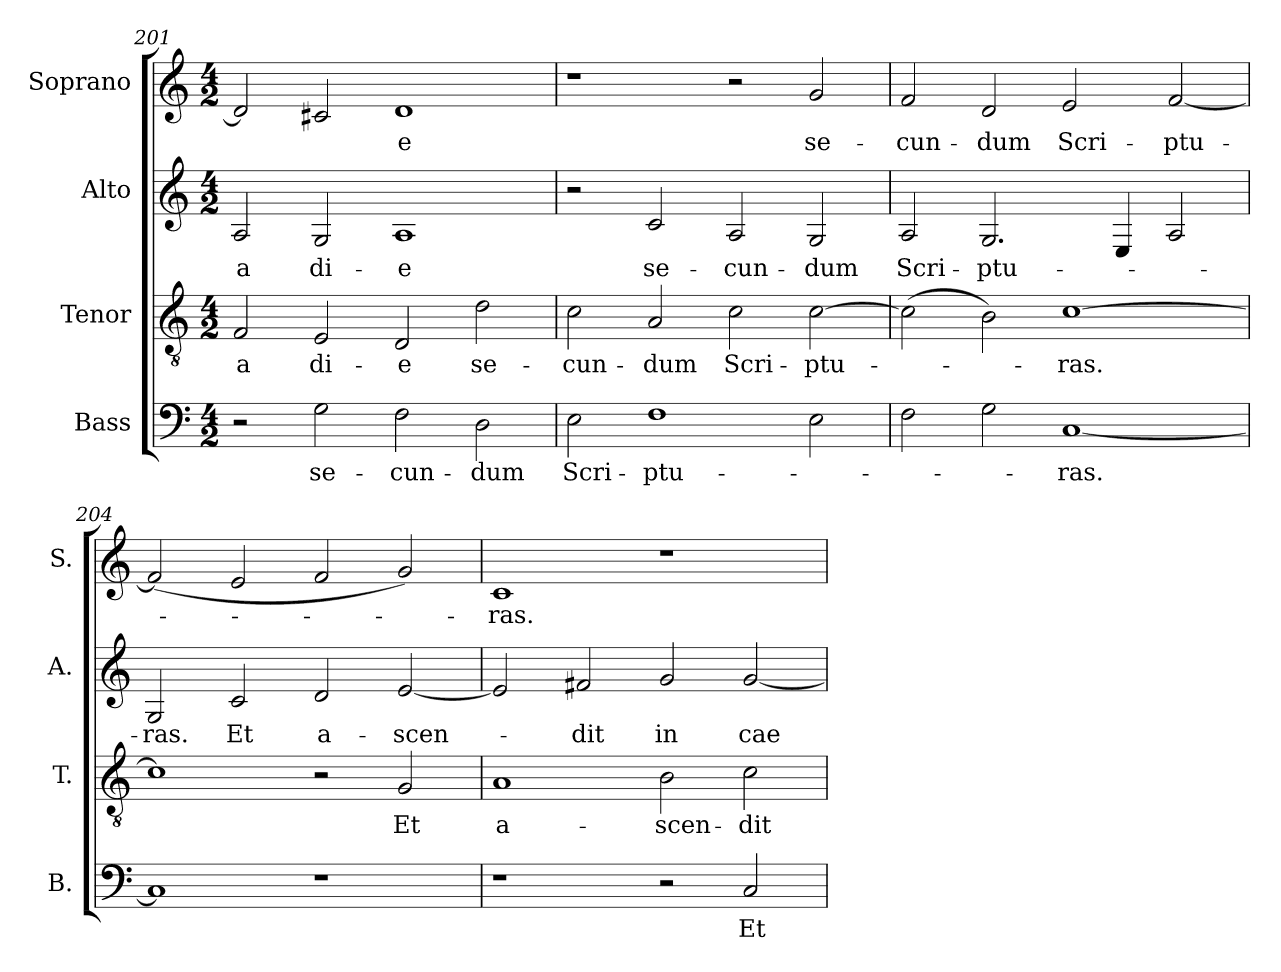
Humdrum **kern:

**kern	**text	**kern	**text	**kern	**text	**kern	**text
*part4	*part4	*part3	*part3	*part2	*part2	*part1	*part1
*staff4	*staff4	*staff3	*staff3	*staff2	*staff2	*staff1	*staff1
*I"Bass	*	*I"Tenor	*	*I"Alto	*	*I"Soprano	*
*I'B.	*	*I'T.	*	*I'A.	*	*I'S.	*
*clefF4	*	*clefGv2	*	*clefG2	*	*clefG2	*
*	*	*ITrd7c12	*	*	*	*	*
*k[]	*	*k[]	*	*k[]	*	*k[]	*
*C:	*	*C:	*	*C:	*	*C:	*
*M4/2	*	*M4/2	*	*M4/2	*	*M4/2	*
=201	=201	=201	=201	=201	=201	=201	=201
!	!	!	!LO:LY:b:color=#000000	!	!	!	!
!	!	!	!	!	!LO:LY:b:color=#000000	!	!
2r	.	2FFi/	-a	2Ai/	-a	2di/]	.
!	!LO:LY:b:color=#000000	!	!	!	!	!	!
!	!	!	!LO:LY:b:color=#000000	!	!	!	!
!	!	!	!	!	!LO:LY:b:color=#000000	!	!
2Gi\	se-	2EEi/	di-	2Gi/	di-	2c#Xi/	.
!	!LO:LY:b:color=#000000	!	!	!	!	!	!
!	!	!	!LO:LY:b:color=#000000	!	!	!	!
!	!	!	!	!	!LO:LY:b:color=#000000	!	!
!	!	!	!	!	!	!	!LO:LY:b:color=#000000
2Fi\	-cun-	2DDi/	-e	1Ai	-e	1di	-e
!	!LO:LY:b:color=#000000	!	!	!	!	!	!
!	!	!	!LO:LY:b:color=#000000	!	!	!	!
2Di\	-dum	2Di\	se-	.	.	.	.
=202	=202	=202	=202	=202	=202	=202	=202
!	!LO:LY:b:color=#000000	!	!	!	!	!	!
!	!	!	!LO:LY:b:color=#000000	!	!	!	!
2Ei\	Scri-	2Ci\	-cun-	2r	.	1r	.
!	!LO:LY:b:color=#000000	!	!	!	!	!	!
!	!	!	!LO:LY:b:color=#000000	!	!	!	!
!	!	!	!	!	!LO:LY:b:color=#000000	!	!
1Fi	-ptu-	2AAi/	-dum	2ci/	se-	.	.
!	!	!	!LO:LY:b:color=#000000	!	!	!	!
!	!	!	!	!	!LO:LY:b:color=#000000	!	!
.	.	2Ci\	Scri-	2Ai/	-cun-	2r	.
!	!	!	!LO:LY:b:color=#000000	!	!	!	!
!	!	!	!	!	!LO:LY:b:color=#000000	!	!
!	!	!	!	!	!	!	!LO:LY:b:color=#000000
2Ei\	.	[2Ci\	-ptu-	2Gi/	-dum	2gi/	se-
=203	=203	=203	=203	=203	=203	=203	=203
!	!	!	!	!	!LO:LY:b:color=#000000	!	!
!	!	!	!	!	!	!	!LO:LY:b:color=#000000
2Fi\	.	(2Ci\]	.	2Ai/	Scri-	2fi/	-cun-
!	!	!	!	!	!LO:LY:b:color=#000000	!	!
!	!	!	!	!	!	!	!LO:LY:b:color=#000000
2Gi\	.	2BBi\)	.	2.Gi/	-ptu-	2di/	-dum
!	!LO:LY:b:color=#000000	!	!	!	!	!	!
!	!	!	!LO:LY:b:color=#000000	!	!	!	!
!	!	!	!	!	!	!	!LO:LY:b:color=#000000
[1Ci	-ras.	[1Ci	-ras.	.	.	2ei/	Scri-
.	.	.	.	4Ei/	.	.	.
!	!	!	!	!	!	!	!LO:LY:b:color=#000000
.	.	.	.	2Ai/	.	[2fi/	-ptu-
=204	=204	=204	=204	=204	=204	=204	=204
!	!	!	!	!	!LO:LY:b:color=#000000	!	!
1Ci]	.	1Ci]	.	2Gi/	-ras.	(2fi/]	.
!	!	!	!	!	!LO:LY:b:color=#000000	!	!
.	.	.	.	2ci/	Et	2ei/	.
!	!	!	!	!	!LO:LY:b:color=#000000	!	!
1r	.	2r	.	2di/	a-	2fi/	.
!	!	!	!LO:LY:b:color=#000000	!	!	!	!
!	!	!	!	!	!LO:LY:b:color=#000000	!	!
.	.	2GGi/	Et	[2ei/	-scen-	2gi/)	.
=205	=205	=205	=205	=205	=205	=205	=205
!	!	!	!LO:LY:b:color=#000000	!	!	!	!
!	!	!	!	!	!	!	!LO:LY:b:color=#000000
1r	.	1AAi	a-	2ei/]	.	1ci	-ras.
!	!	!	!	!	!LO:LY:b:color=#000000	!	!
.	.	.	.	2f#Xi/	-dit	.	.
!	!	!	!LO:LY:b:color=#000000	!	!	!	!
!	!	!	!	!	!LO:LY:b:color=#000000	!	!
2r	.	2BBi\	-scen-	2gi/	in	1r	.
!	!LO:LY:b:color=#000000	!	!	!	!	!	!
!	!	!	!LO:LY:b:color=#000000	!	!	!	!
!	!	!	!	!	!LO:LY:b:color=#000000	!	!
2Ci/	Et	2Ci\	-dit	[2gi/	cae-	.	.
=	=	=	=	=	=	=	=
*-	*-	*-	*-	*-	*-	*-	*-
